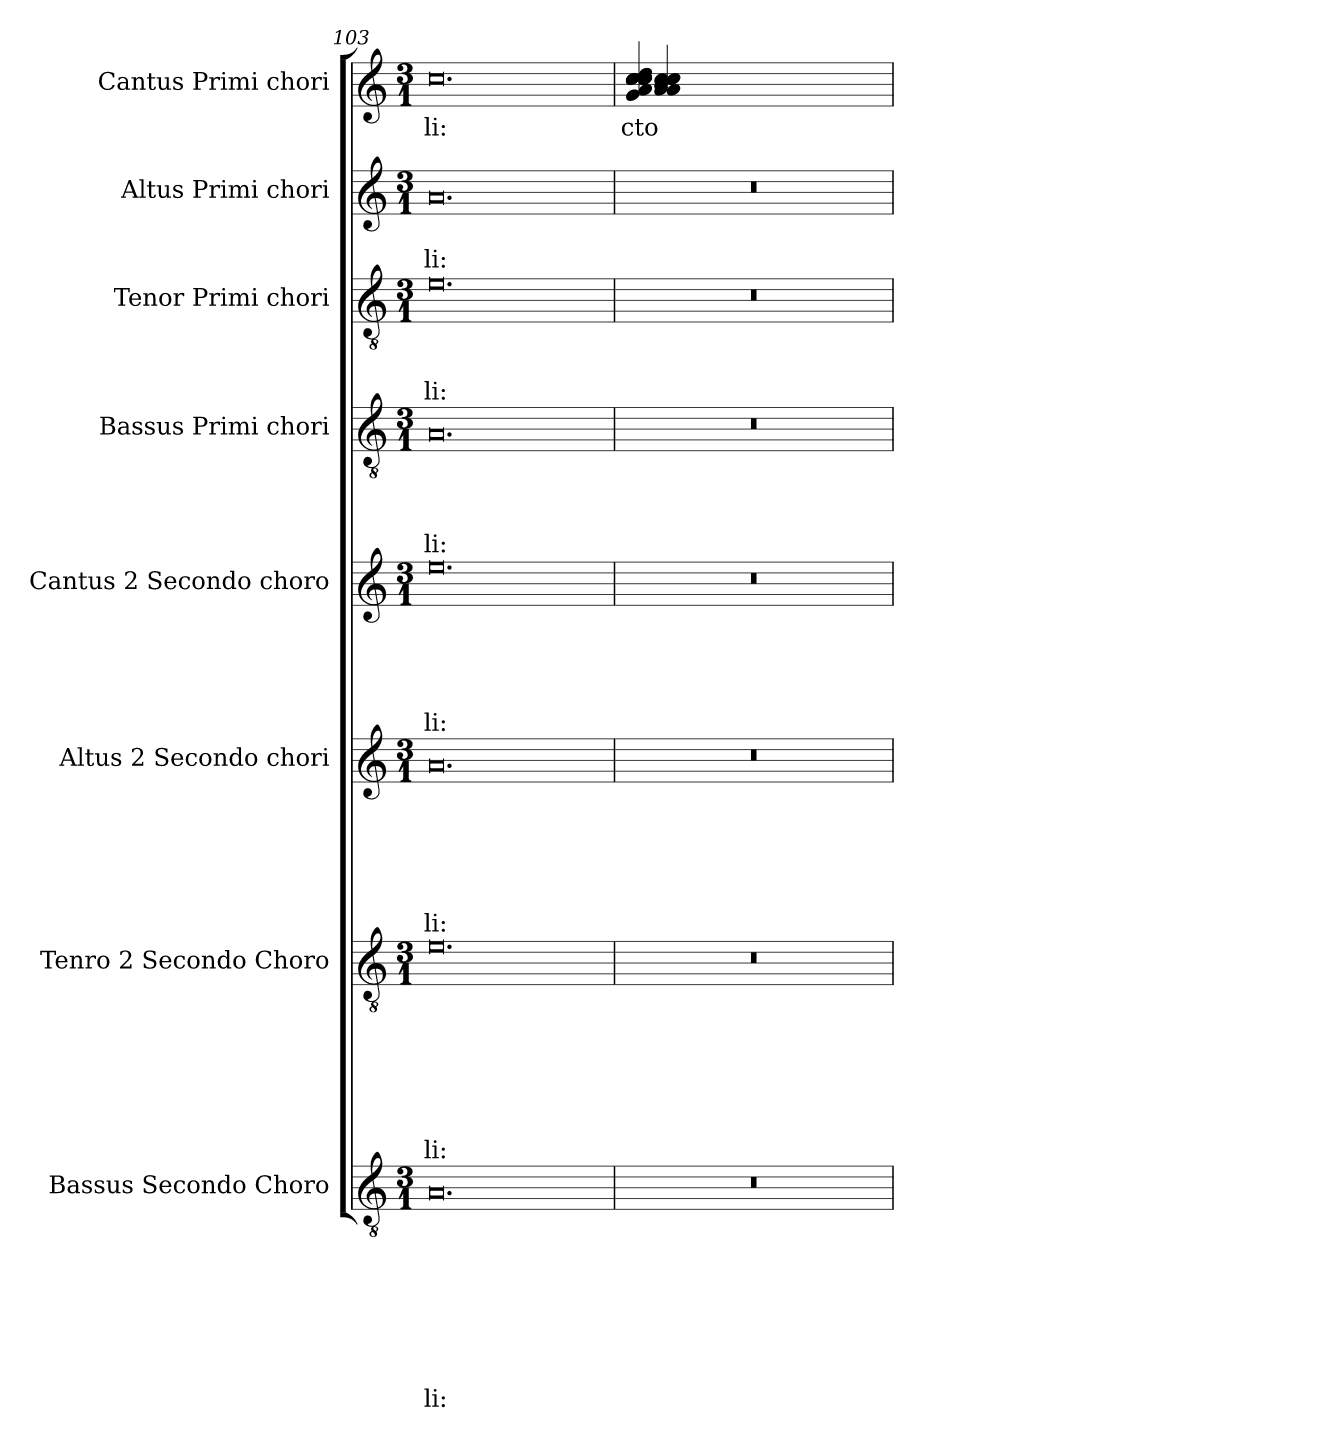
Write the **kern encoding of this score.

**kern	**text	**text	**text	**text	**text	**text	**text	**text	**kern	**text	**text	**text	**text	**text	**text	**text	**kern	**text	**text	**text	**text	**text	**text	**kern	**text	**text	**text	**text	**text	**kern	**text	**text	**text	**text	**kern	**text	**text	**text	**kern	**text	**text	**kern	**text
*part8	*part8	*part8	*part8	*part8	*part8	*part8	*part8	*part8	*part7	*part7	*part7	*part7	*part7	*part7	*part7	*part7	*part6	*part6	*part6	*part6	*part6	*part6	*part6	*part5	*part5	*part5	*part5	*part5	*part5	*part4	*part4	*part4	*part4	*part4	*part3	*part3	*part3	*part3	*part2	*part2	*part2	*part1	*part1
*staff8	*staff8	*staff8	*staff8	*staff8	*staff8	*staff8	*staff8	*staff8	*staff7	*staff7	*staff7	*staff7	*staff7	*staff7	*staff7	*staff7	*staff6	*staff6	*staff6	*staff6	*staff6	*staff6	*staff6	*staff5	*staff5	*staff5	*staff5	*staff5	*staff5	*staff4	*staff4	*staff4	*staff4	*staff4	*staff3	*staff3	*staff3	*staff3	*staff2	*staff2	*staff2	*staff1	*staff1
*I"Bassus Secondo Choro	*	*	*	*	*	*	*	*	*I"Tenro 2 Secondo Choro	*	*	*	*	*	*	*	*I"Altus 2 Secondo chori	*	*	*	*	*	*	*I"Cantus 2 Secondo choro	*	*	*	*	*	*I"Bassus Primi chori	*	*	*	*	*I"Tenor Primi chori	*	*	*	*I"Altus Primi chori	*	*	*I"Cantus Primi chori	*
*I'Ch	*	*	*	*	*	*	*	*	*I'Ch	*	*	*	*	*	*	*	*I'Ch	*	*	*	*	*	*	*I'Ch	*	*	*	*	*	*I'Ch	*	*	*	*	*I'Ch	*	*	*	*I'Ch	*	*	*I'Ch	*
*clefGv2	*	*	*	*	*	*	*	*	*clefGv2	*	*	*	*	*	*	*	*clefG2	*	*	*	*	*	*	*clefG2	*	*	*	*	*	*clefGv2	*	*	*	*	*clefGv2	*	*	*	*clefG2	*	*	*clefG2	*
*k[]	*	*	*	*	*	*	*	*	*k[]	*	*	*	*	*	*	*	*k[]	*	*	*	*	*	*	*k[]	*	*	*	*	*	*k[]	*	*	*	*	*k[]	*	*	*	*k[]	*	*	*k[]	*
*C:	*	*	*	*	*	*	*	*	*C:	*	*	*	*	*	*	*	*C:	*	*	*	*	*	*	*C:	*	*	*	*	*	*C:	*	*	*	*	*C:	*	*	*	*C:	*	*	*C:	*
*M3/1	*	*	*	*	*	*	*	*	*M3/1	*	*	*	*	*	*	*	*M3/1	*	*	*	*	*	*	*M3/1	*	*	*	*	*	*M3/1	*	*	*	*	*M3/1	*	*	*	*M3/1	*	*	*M3/1	*
=103	=103	=103	=103	=103	=103	=103	=103	=103	=103	=103	=103	=103	=103	=103	=103	=103	=103	=103	=103	=103	=103	=103	=103	=103	=103	=103	=103	=103	=103	=103	=103	=103	=103	=103	=103	=103	=103	=103	=103	=103	=103	=103	=103
!	!	!	!	!	!	!	!	!LO:LY:b:rj	!	!	!	!	!	!	!	!LO:LY:b:rj	!	!	!	!	!	!	!LO:LY:b:rj	!	!	!	!	!	!LO:LY:b:rj	!	!	!	!	!LO:LY:b:rj	!	!	!	!LO:LY:b:rj	!	!	!LO:LY:b:rj	!	!LO:LY:b:rj
0.A	.	.	.	.	.	.	.	-li:	0.e	.	.	.	.	.	.	-li:	0.a	.	.	.	.	.	-li:	0.ee	.	.	.	.	-li:	0.A	.	.	.	-li:	0.e	.	.	-li:	0.a	.	-li:	0.cc	-li:
!!LO:PB:g=z
=104	=104	=104	=104	=104	=104	=104	=104	=104	=104	=104	=104	=104	=104	=104	=104	=104	=104	=104	=104	=104	=104	=104	=104	=104	=104	=104	=104	=104	=104	=104	=104	=104	=104	=104	=104	=104	=104	=104	=104	=104	=104	=104	=104
!	!	!	!	!	!	!	!	!	!	!	!	!	!	!	!	!	!	!	!	!	!	!	!	!	!	!	!	!	!	!	!	!	!	!	!	!	!	!	!	!	!	!LO:N:n=1:head=solid	!
!	!	!	!	!	!	!	!	!	!	!	!	!	!	!	!	!	!	!	!	!	!	!	!	!	!	!	!	!	!	!	!	!	!	!	!	!	!	!	!	!	!	!LO:N:n=2:head=solid	!
!	!	!	!	!	!	!	!	!	!	!	!	!	!	!	!	!	!	!	!	!	!	!	!	!	!	!	!	!	!	!	!	!	!	!	!	!	!	!	!	!	!	!LO:N:n=3:head=solid	!
!	!	!	!	!	!	!	!	!	!	!	!	!	!	!	!	!	!	!	!	!	!	!	!	!	!	!	!	!	!	!	!	!	!	!	!	!	!	!	!	!	!	!LO:N:n=4:head=solid	!
!	!	!	!	!	!	!	!	!	!	!	!	!	!	!	!	!	!	!	!	!	!	!	!	!	!	!	!	!	!	!	!	!	!	!	!	!	!	!	!	!	!	!LO:N:n=5:head=solid	!
!	!	!	!	!	!	!	!	!	!	!	!	!	!	!	!	!	!	!	!	!	!	!	!	!	!	!	!	!	!	!	!	!	!	!	!	!	!	!	!	!	!	!LO:N:n=6:head=solid	!
!	!	!	!	!	!	!	!	!	!	!	!	!	!	!	!	!	!	!	!	!	!	!	!	!	!	!	!	!	!	!	!	!	!	!	!	!	!	!	!	!	!	!LO:N:n=7:head=solid	!
!	!	!	!	!	!	!	!	!	!	!	!	!	!	!	!	!	!	!	!	!	!	!	!	!	!	!	!	!	!	!	!	!	!	!	!	!	!	!	!	!	!	!LO:N:n=8:head=solid	!
!	!	!	!	!	!	!	!	!	!	!	!	!	!	!	!	!	!	!	!	!	!	!	!	!	!	!	!	!	!	!	!	!	!	!	!	!	!	!	!	!	!	!LO:N:n=9:head=solid	!
!	!	!	!	!	!	!	!	!	!	!	!	!	!	!	!	!	!	!	!	!	!	!	!	!	!	!	!	!	!	!	!	!	!	!	!	!	!	!	!	!	!	!LO:N:n=10:head=solid	!
!	!	!	!	!	!	!	!	!	!	!	!	!	!	!	!	!	!	!	!	!	!	!	!	!	!	!	!	!	!	!	!	!	!	!	!	!	!	!	!	!	!	!LO:N:n=11:head=solid	!
*	*	*	*	*	*	*	*	*	*	*	*	*	*	*	*	*	*	*	*	*	*	*	*	*	*	*	*	*	*	*	*	*	*	*	*	*	*	*	*	*	*	*^	*
!	!	!	!	!	!	!	!	!	!	!	!	!	!	!	!	!	!	!	!	!	!	!	!	!	!	!	!	!	!	!	!	!	!	!	!	!	!	!	!	!	!	!LO:N:n=12:head=solid	!LO:N:n=1:head=solid	!LO:LY:b
!	!	!	!	!	!	!	!	!	!	!	!	!	!	!	!	!	!	!	!	!	!	!	!	!	!	!	!	!	!	!	!	!	!	!	!	!	!	!	!	!	!	!	!LO:N:n=2:head=solid	!
!	!	!	!	!	!	!	!	!	!	!	!	!	!	!	!	!	!	!	!	!	!	!	!	!	!	!	!	!	!	!	!	!	!	!	!	!	!	!	!	!	!	!	!LO:N:n=3:head=solid	!
!	!	!	!	!	!	!	!	!	!	!	!	!	!	!	!	!	!	!	!	!	!	!	!	!	!	!	!	!	!	!	!	!	!	!	!	!	!	!	!	!	!	!	!LO:N:n=4:head=solid	!
!	!	!	!	!	!	!	!	!	!	!	!	!	!	!	!	!	!	!	!	!	!	!	!	!	!	!	!	!	!	!	!	!	!	!	!	!	!	!	!	!	!	!	!LO:N:n=5:head=solid	!
!	!	!	!	!	!	!	!	!	!	!	!	!	!	!	!	!	!	!	!	!	!	!	!	!	!	!	!	!	!	!	!	!	!	!	!	!	!	!	!	!	!	!	!LO:N:n=6:head=solid	!LO:LY:b
0.r	.	.	.	.	.	.	.	.	0.r	.	.	.	.	.	.	.	0.r	.	.	.	.	.	.	0.r	.	.	.	.	.	0.r	.	.	.	.	0.r	.	.	.	0.r	.	.	4g/ 4a/ 4cc/ 4cc/ 4cc/ 4cc/ 4cc/ 4cc/ 4cc/ 4cc/ 4cc/ 4dd/	4a/ 4a/ 4b/ 4cc/ 4cc/ 4cc/	-cto
.	.	.	.	.	.	.	.	.	.	.	.	.	.	.	.	.	.	.	.	.	.	.	.	.	.	.	.	.	.	.	.	.	.	.	.	.	.	.	.	.	.	0ryy	0ryy	.
.	.	.	.	.	.	.	.	.	.	.	.	.	.	.	.	.	.	.	.	.	.	.	.	.	.	.	.	.	.	.	.	.	.	.	.	.	.	.	.	.	.	2.ryy	2.ryy	.
*	*	*	*	*	*	*	*	*	*	*	*	*	*	*	*	*	*	*	*	*	*	*	*	*	*	*	*	*	*	*	*	*	*	*	*	*	*	*	*	*	*	*v	*v	*
=	=	=	=	=	=	=	=	=	=	=	=	=	=	=	=	=	=	=	=	=	=	=	=	=	=	=	=	=	=	=	=	=	=	=	=	=	=	=	=	=	=	=	=
*-	*-	*-	*-	*-	*-	*-	*-	*-	*-	*-	*-	*-	*-	*-	*-	*-	*-	*-	*-	*-	*-	*-	*-	*-	*-	*-	*-	*-	*-	*-	*-	*-	*-	*-	*-	*-	*-	*-	*-	*-	*-	*-	*-
